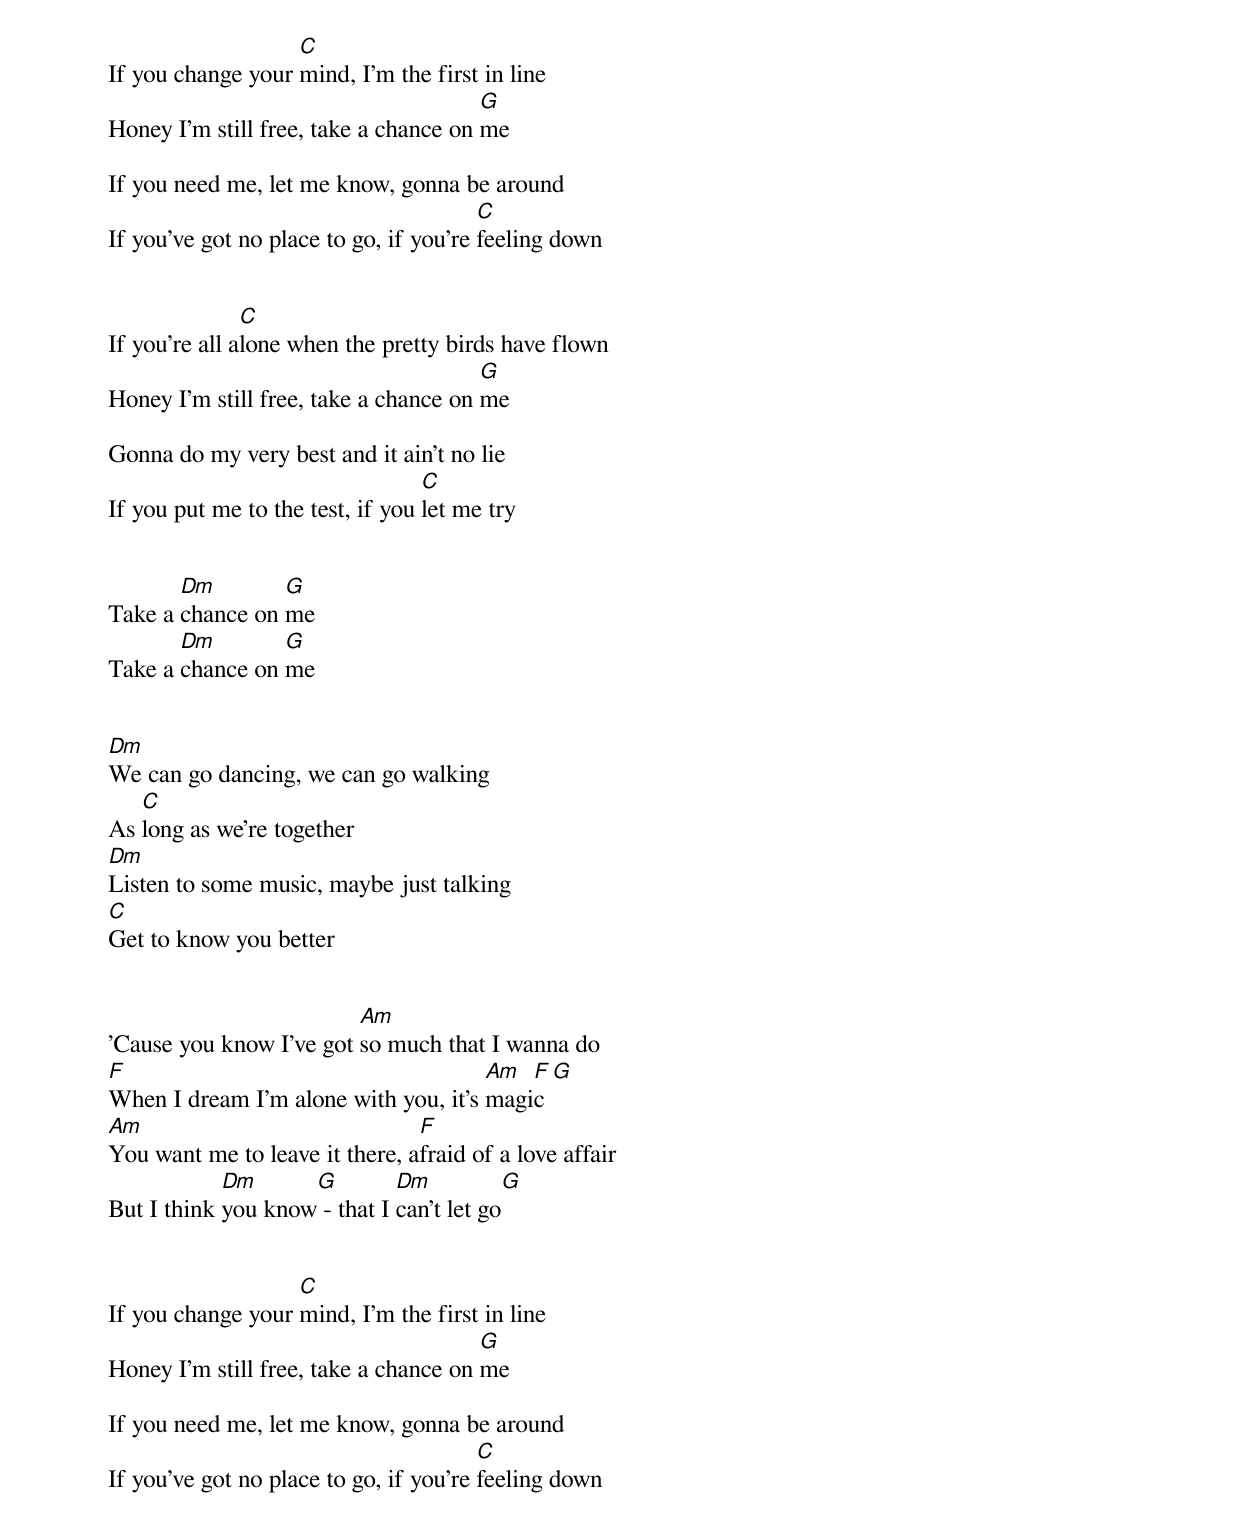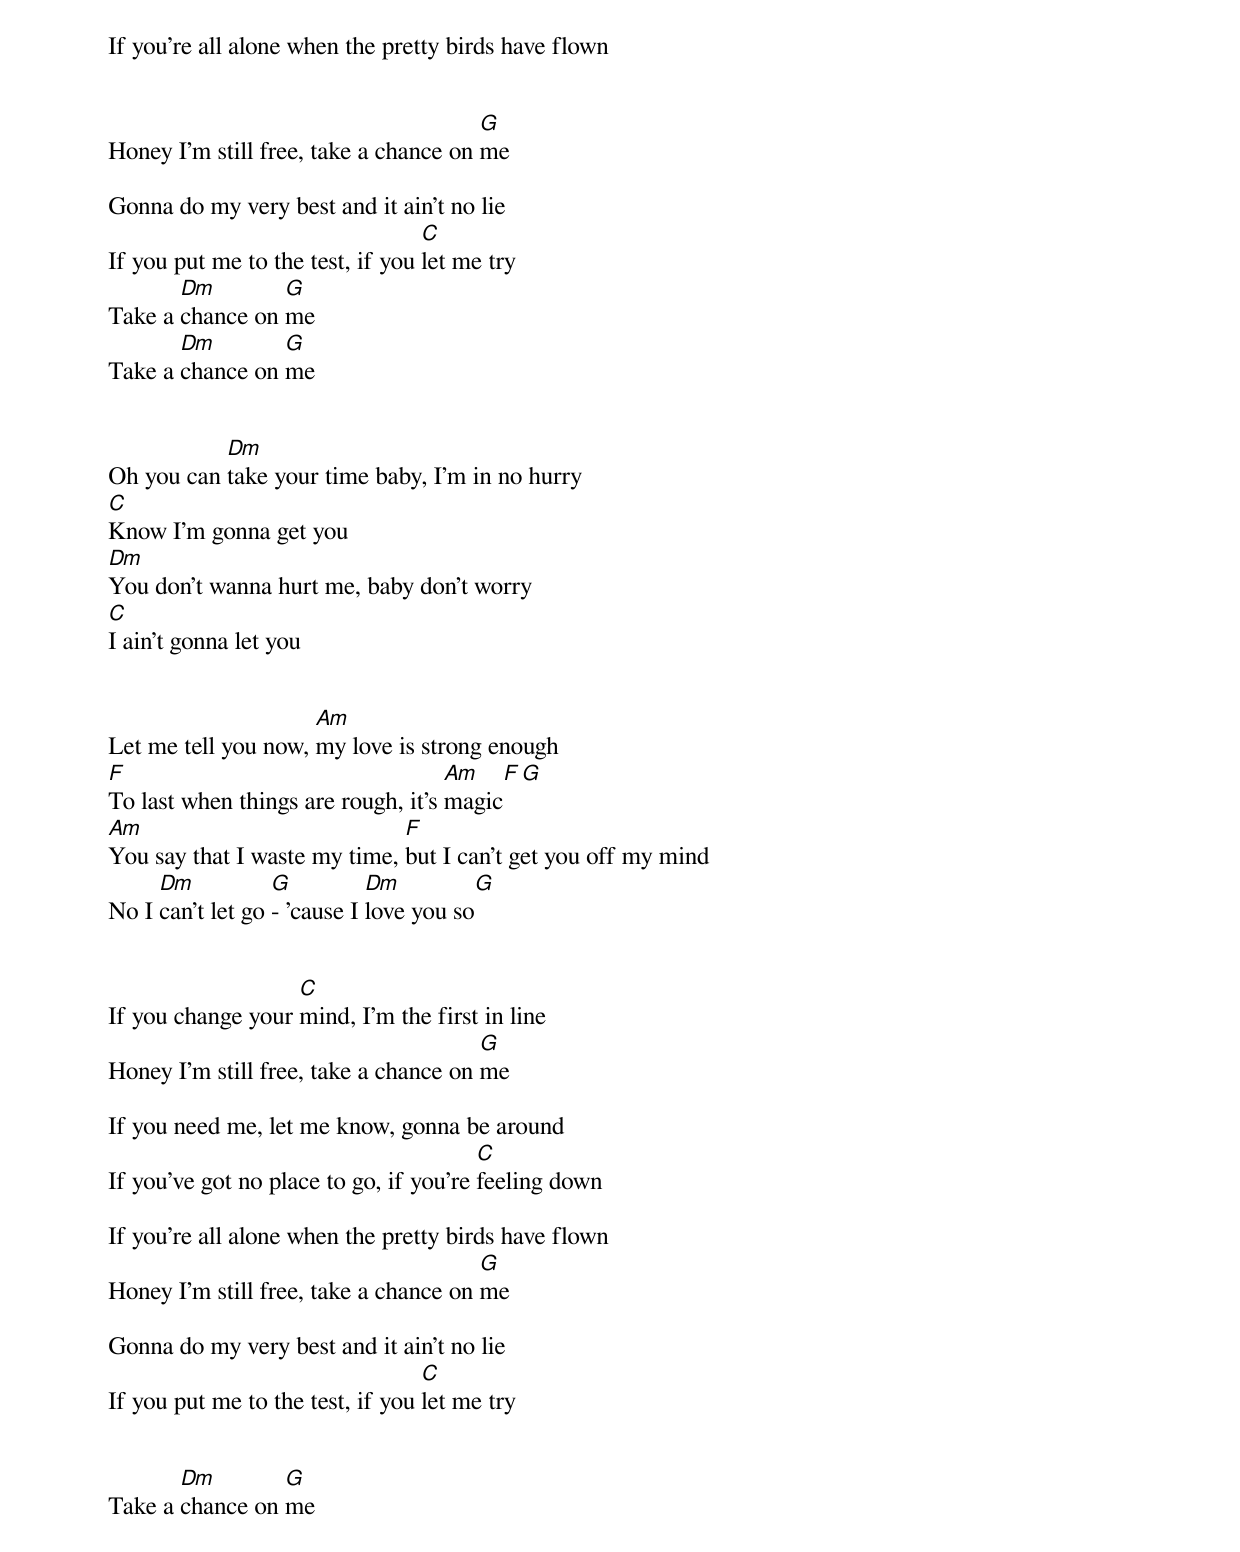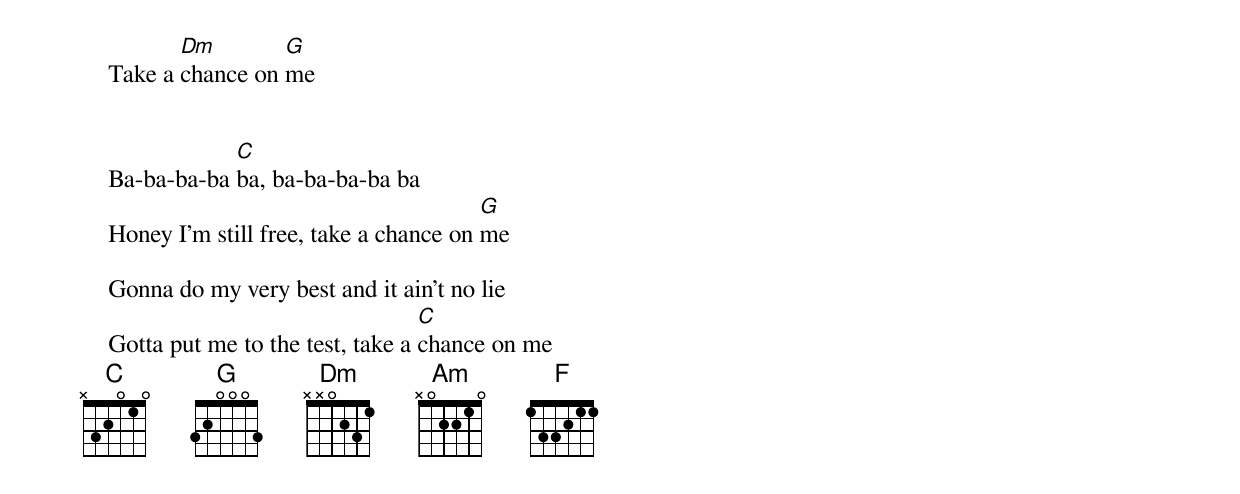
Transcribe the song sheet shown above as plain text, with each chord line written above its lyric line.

                       C
    If you change your mind, I'm the first in line
                                           G
    Honey I'm still free, take a chance on me

    If you need me, let me know, gonna be around
                                            C
    If you've got no place to go, if you're feeling down


                   C
    If you're all alone when the pretty birds have flown
                                           G
    Honey I'm still free, take a chance on me

    Gonna do my very best and it ain't no lie
                                      C
    If you put me to the test, if you let me try


           Dm        G
    Take a chance on me
           Dm        G
    Take a chance on me


    Dm
    We can go dancing, we can go walking
       C
    As long as we're together
    Dm
    Listen to some music, maybe just talking
    C
    Get to know you better


                             Am
    'Cause you know I've got so much that I wanna do
    F                                     Am  F  G
    When I dream I'm alone with you, it's magic
    Am                              F
    You want me to leave it there, afraid of a love affair
                Dm      G         Dm          G
    But I think you know - that I can't let go


                       C
    If you change your mind, I'm the first in line
                                           G
    Honey I'm still free, take a chance on me

    If you need me, let me know, gonna be around
                                            C
    If you've got no place to go, if you're feeling down

    If you're all alone when the pretty birds have flown


                                           G
    Honey I'm still free, take a chance on me

    Gonna do my very best and it ain't no lie
                                      C
    If you put me to the test, if you let me try
           Dm        G
    Take a chance on me
           Dm        G
    Take a chance on me


               Dm
    Oh you can take your time baby, I'm in no hurry
    C
    Know I'm gonna get you
    Dm
    You don't wanna hurt me, baby don't worry
    C
    I ain't gonna let you


                         Am
    Let me tell you now, my love is strong enough
    F                                   Am   F G
    To last when things are rough, it's magic
    Am                            F
    You say that I waste my time, but I can't get you off my mind
         Dm           G          Dm          G
    No I can't let go - 'cause I love you so


                       C
    If you change your mind, I'm the first in line
                                           G
    Honey I'm still free, take a chance on me

    If you need me, let me know, gonna be around
                                            C
    If you've got no place to go, if you're feeling down

    If you're all alone when the pretty birds have flown
                                           G
    Honey I'm still free, take a chance on me

    Gonna do my very best and it ain't no lie
                                      C
    If you put me to the test, if you let me try


           Dm        G
    Take a chance on me
           Dm        G
    Take a chance on me


                C
    Ba-ba-ba-ba ba, ba-ba-ba-ba ba
                                           G
    Honey I'm still free, take a chance on me

    Gonna do my very best and it ain't no lie
                                     C
    Gotta put me to the test, take a chance on me
